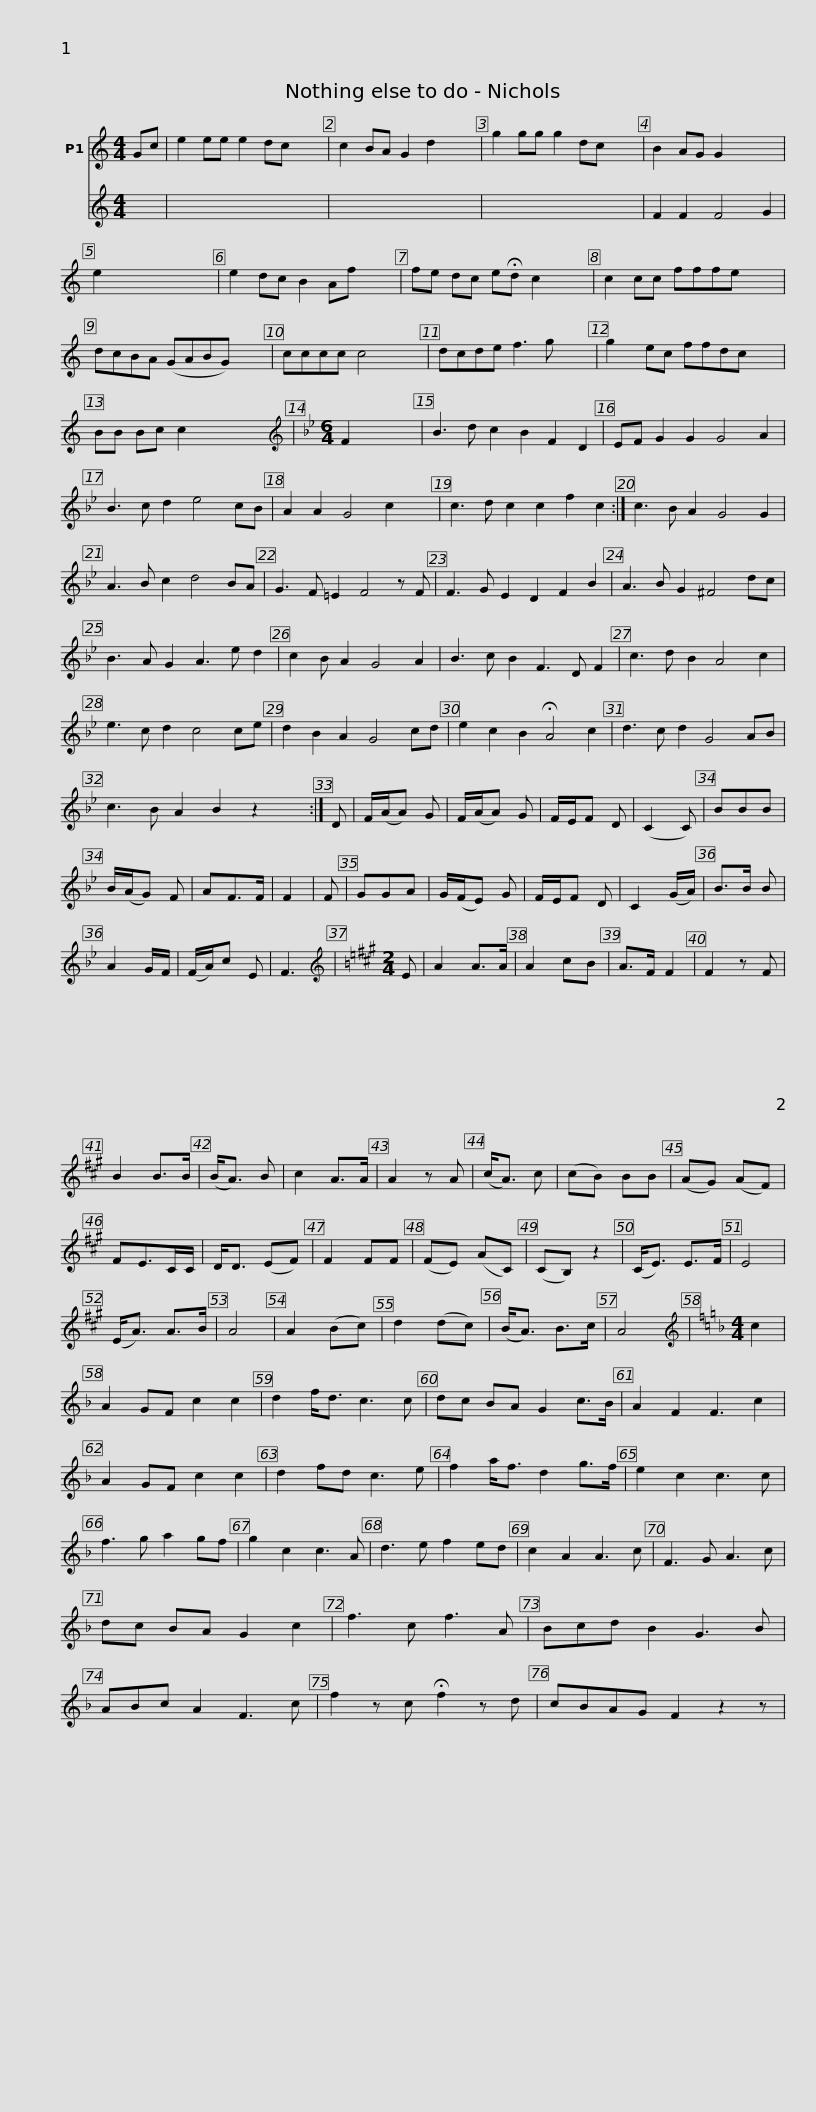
X:1
%%score 1 2
L:1/8
M:4/4
I:linebreak $
K:C
V:1 treble
V:2 treble
V:1
 Gc | e2 ee e2 dc x4 | c2 BA G2 d2 x4 | g2 gg g2 dc x4 | B2 AG G2 x4 |$ %5
 e2 x10 |$ e2 dc B2 Af x4 | fe dc e!fermata!d c2 x4 | c2 cc fffe x4 |$ dcBA (GABG) x4 |$ %10
 cccc c4 x4 | dcde f3 g x4 | g2 ec ffdc x3 |$ BB Bc c2 x2 x4 |[K:Bb][M:6/4][K:treble] F2 x10 | %15
 B3 d c2 B2 F2 D2 |$ EF G2 G2 G4 A2 | B3 c d2 e4 cB | A2 A2 G4 c2 x2 |$ c3 d c2 c2 f2 c2 :| %20
 c3 B A2 G4 G2 | A3 B c2 d4 BA | G3 F =E2 F4 z F |$ F3 G E2 D2 F2 B2 | A3 B G2 ^F4 dc | %25
 B3 A G2 A3 e d2 | c2 B A2 G4 A2 |$ B3 c B2 F3 D F2 | c3 d B2 A4 c2 | e3 c d2 c4 ce |$ %30
 d2 B2 A2 G4 cd | e2 c2 B2 !fermata!A4 c2 | d3 c d2 G4 AB | c3 B A2 B2 z2 x2 :| D | %35
 F/(A/A) G | F/(A/A) G | F/E/F D |$ (C2 C) | BBB | %40
 B/(A/G) F | AF>F | F2 |$ F | GGA | %45
 G/(F/E) G | F/E/F D | C2 (G/A/) | B>B B | A2 G/F/ | %50
 (F/A/)c E | F3 |[K:A][M:2/4][K:treble] E | A2 A>A | A2 cB |$ %55
 A>F F2 | F2 z F | B2 B>B | (B<A) B | c2 A>A | %60
 A2 z A |$ (c<A) c | (cB) BB | (AG) (AF) | FE>CC/ | %65
 D<D (EF) | F2 FF | (FE) (AC) | (CB,) z2 |$ (C<E) E>F | %70
 E4 | (E<A) A>B | A4 | A2 (Bc) | d2 (dc) | %75
 (B<A) B>c | A4 |[K:F][M:4/4][K:treble] c2 | A2 GF c2 c2 | d2 f<d c3 c |$ %80
 dc BA G2 c>B | A2 F2 F3 c2 | A2 GF c2 c2 |$ d2 fd c3 e | f2 a<f d2 g>f | %85
 e2 c2 c3 c | f3 g a2 gf | g2 c2 c3 A |$ d3 e f2 ed | c2 A2 A3 c | %90
 F3 G A3 c | dc BA G2 c2 | f3 c f3 A |$ Bcd B2 G3 B | ABc A2 F3 c | %95
 f2 z c !fermata!f2 z d | cBAG F2 z2 z | %97
V:2
 x2 | x12 | x12 | x12 | F2 F2 F4 G2 |$ %5
 x2 x2 x2 x6 |$ x12 | x12 | x12 |$ x12 |$ %10
 x12 | x12 | x x10 |$ x12 | x12 | %15
 x12 |$ x12 | x12 | x12 |$ x12 :| %20
 x12 | x12 | x12 |$ x12 | x12 | %25
 x12 | x11 |$ x12 | x12 | x12 |$ %30
 x12 | x12 | x12 | x12 :| x | %35
 x3 | x3 | x3 |$ x3 | x3 | %40
 x3 | x3 | x2 |$ x | x3 | %45
 x3 | x3 | x3 | x3 | x3 | %50
 x3 | x3 | x | x4 | x4 |$ %55
 x4 | x4 | x4 | x3 | x4 | %60
 x4 |$ x3 | x4 | x4 | x7/2 | %65
 x4 | x4 | x4 | x4 |$ x4 | %70
 x4 | x4 | x4 | x4 | x4 | %75
 x4 | x4 | x2 | x8 | x8 |$ %80
 x8 | x9 | x8 |$ x8 | x8 | %85
 x8 | x8 | x8 |$ x8 | x8 | %90
 x8 | x8 | x8 |$ x9 | x9 | %95
 x8 | x9 | %97
